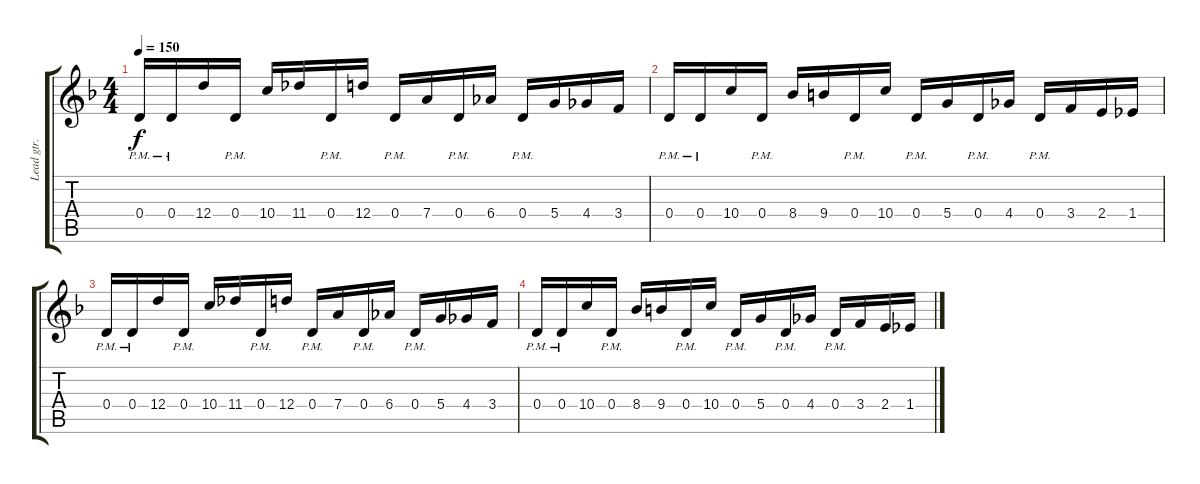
\track ("Lead gtr. 1" "Lead gtr. ") {instrument distortionguitar}
\staff {score tabs}
\tuning (E4 B3 G3 D3 A2 E2) {hide}
\ts (4 4)
\tempo 150
\clef g2
\ks dminor
0.4{pm}.16{dy f volume 0} 0.4{pm}.16 12.4.16 0.4{pm}.16 10.4.16 11.4.16 0.4{pm}.16 12.4.16 0.4{pm}.16 7.4.16 0.4{pm}.16 6.4.16 0.4{pm}.16 5.4.16 4.4.16 3.4.16 |
0.4{pm}.16 0.4{pm}.16 10.4.16 0.4{pm}.16 8.4.16 9.4.16 0.4{pm}.16 10.4.16 0.4{pm}.16 5.4.16 0.4{pm}.16 4.4.16 0.4{pm}.16 3.4.16 2.4.16 1.4.16 |
0.4{pm}.16 0.4{pm}.16 12.4.16 0.4{pm}.16 10.4.16 11.4.16 0.4{pm}.16 12.4.16 0.4{pm}.16 7.4.16 0.4{pm}.16 6.4.16 0.4{pm}.16 5.4.16 4.4.16 3.4.16 |
0.4{pm}.16 0.4{pm}.16 10.4.16 0.4{pm}.16 8.4.16 9.4.16 0.4{pm}.16 10.4.16 0.4{pm}.16 5.4.16 0.4{pm}.16 4.4.16 0.4{pm}.16 3.4.16 2.4.16 1.4.16
